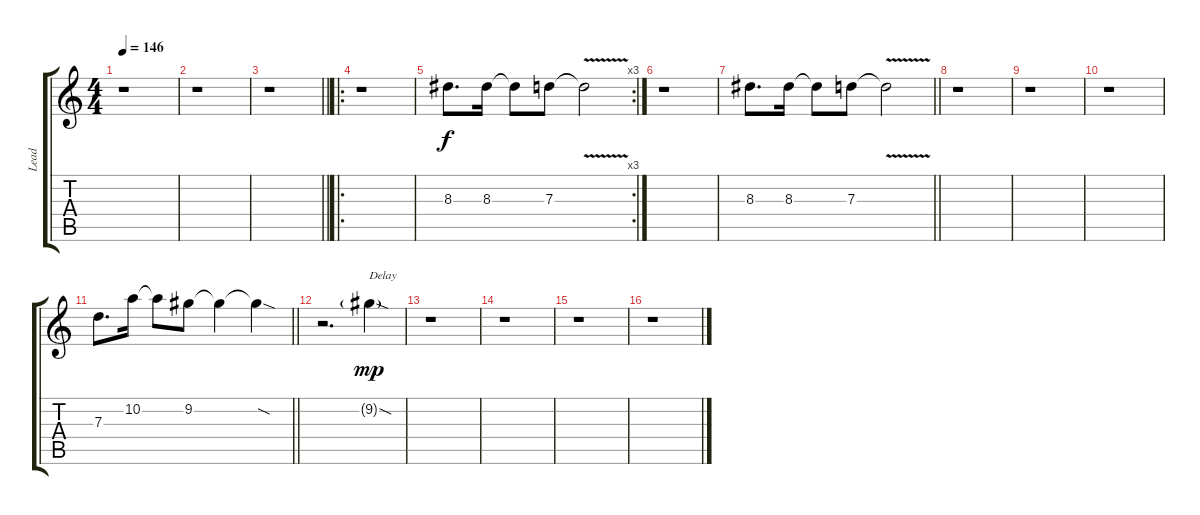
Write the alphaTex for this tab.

\track ("Lead" "Lead") {instrument distortionguitar}
\staff {score tabs}
\tuning (E4 B3 G3 D3 A2 E2) {hide}
\ts (4 4)
\tempo 146
\clef g2
\ks c
r.1{dy f} |
r.1 |
\barLineRight lightlight
r.1 |
\ro
r.1 |
\rc 3
8.3.8{d} 8.3.16 8.3{t}.8 7.3.8 7.3{v t}.2 |
r.1 |
\barLineRight lightlight
8.3.8{d} 8.3.16 8.3{t}.8 7.3.8 7.3{v t}.2 |
r.1 |
r.1 |
r.1 |
\barLineRight lightlight
7.3.8{d} 10.2.16 10.2{t}.8 9.2.8 9.2{t}.4 9.2{sod t}.4 |
r.2{d} 9.2{sod g}.4{txt "Delay" dy mp} |
r.1 |
r.1 |
r.1 |
r.1
